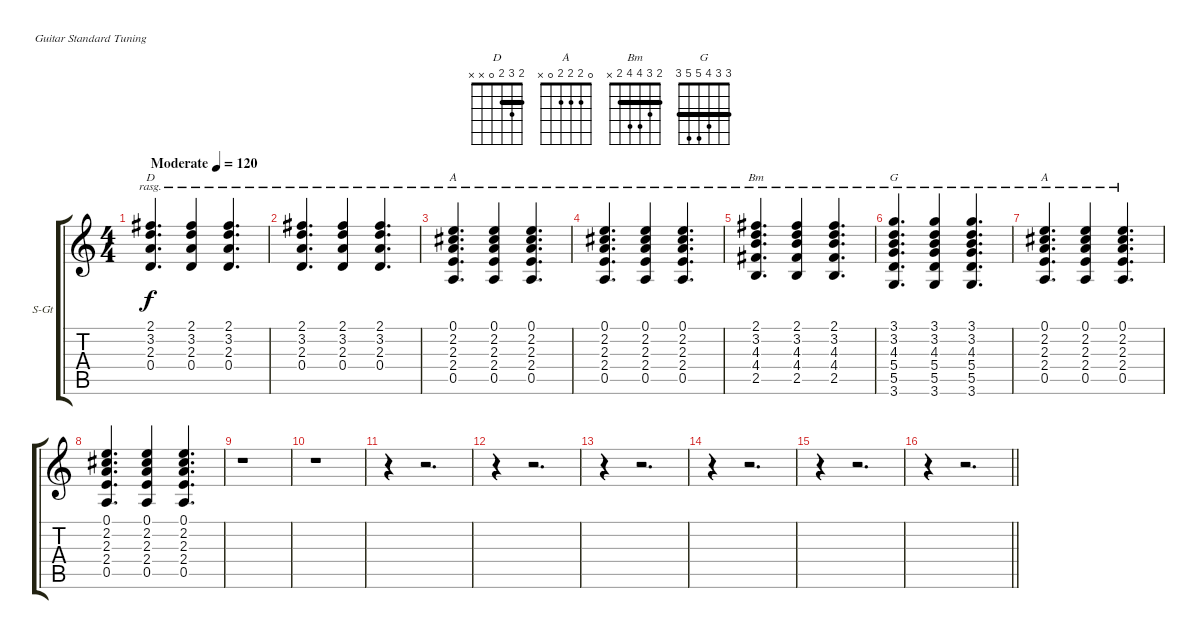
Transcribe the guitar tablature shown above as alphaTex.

\bracketExtendMode groupsimilarinstruments
\firstSystemTrackNameOrientation horizontal
\otherSystemsTrackNameOrientation horizontal
\track ("Pista 4" "S-Gt") {instrument acousticguitarsteel}
\staff {score tabs}
\tuning (E4 B3 G3 D3 A2 E2)
\chord ("D" 2 3 2 0 x x) {barre 2}
\chord ("A" 0 2 2 2 0 x)
\chord ("Bm" 2 3 4 4 2 x) {barre 2}
\chord ("G" 3 3 4 5 5 3) {barre (3 3)}
\ts (4 4)
\beaming (8 2 2 2 2)
\tempo (120 "Moderate")
\clef g2
\ks c
(2.1 3.2 2.3 0.4).4{d ch "D" rasg amianapaest dy f instrument acousticguitarsteel} (2.1 3.2 2.3 0.4).4{rasg amianapaest} (2.1 3.2 2.3 0.4).4{d rasg amianapaest} |
(2.1 3.2 2.3 0.4).4{d rasg amianapaest} (2.1 3.2 2.3 0.4).4{rasg amianapaest} (2.1 3.2 2.3 0.4).4{d rasg amianapaest} |
(0.1 2.2 2.3 2.4 0.5).4{d ch "A" rasg amianapaest} (0.1 2.2 2.3 2.4 0.5).4{rasg amianapaest} (0.1 2.2 2.3 2.4 0.5).4{d rasg amianapaest} |
(0.1 2.2 2.3 2.4 0.5).4{d rasg amianapaest} (0.1 2.2 2.3 2.4 0.5).4{rasg amianapaest} (0.1 2.2 2.3 2.4 0.5).4{d rasg amianapaest} |
(2.1 3.2 4.3 4.4 2.5).4{d ch "Bm" rasg amianapaest} (2.1 3.2 4.3 4.4 2.5).4{rasg amianapaest} (2.1 3.2 4.3 4.4 2.5).4{d rasg amianapaest} |
(3.1 3.2 4.3 5.4 5.5 3.6).4{d ch "G" rasg amianapaest} (3.1 3.2 4.3 5.4 5.5 3.6).4{rasg amianapaest} (3.1 3.2 4.3 5.4 5.5 3.6).4{d rasg amianapaest} |
(0.1 2.2 2.3 2.4 0.5).4{d ch "A" rasg amianapaest} (0.1 2.2 2.3 2.4 0.5).4{rasg amianapaest} (0.1 2.2 2.3 2.4 0.5).4{d rasg amianapaest} |
(0.1 2.2 2.3 2.4 0.5).4{d} (0.1 2.2 2.3 2.4 0.5).4 (0.1 2.2 2.3 2.4 0.5).4{d} |
r.1 |
r.1 |
r.4 r.2{d} |
r.4 r.2{d} |
r.4 r.2{d} |
r.4 r.2{d} |
r.4 r.2{d} |
\barLineRight lightlight
r.4 r.2{d}
